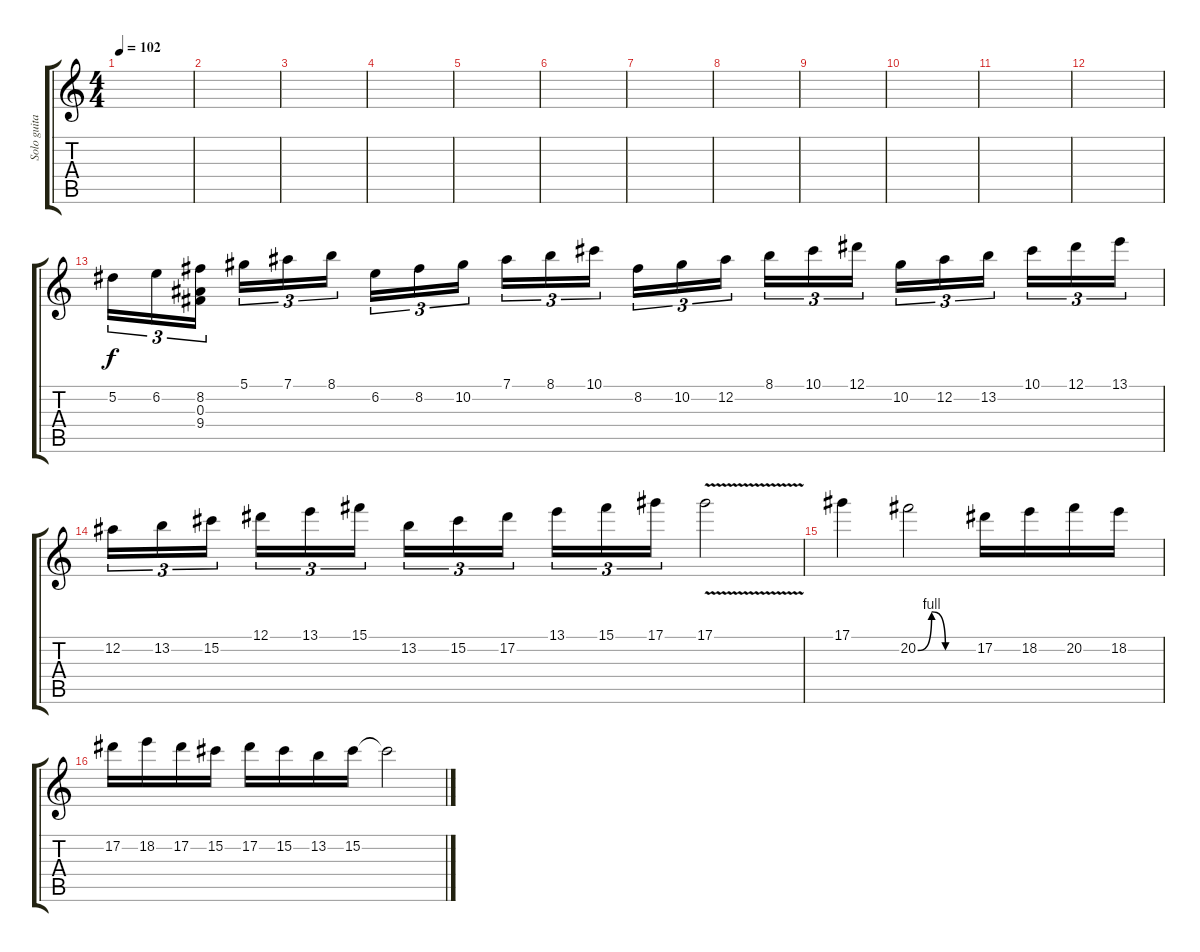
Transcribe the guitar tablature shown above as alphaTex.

\track ("Solo guitar 1" "Solo guita") {instrument overdrivenguitar}
\staff {score tabs}
\tuning (Eb4 Bb3 Gb3 Db3 Ab2 Eb2) {hide}
\ts (4 4)
\tempo 102
\clef g2
\ks aminor
|
|
|
|
|
|
|
|
|
|
|
|
5.2.16{tu (3 2)} 6.2.16{tu (3 2)} (8.2 0.3 9.4).16{tu (3 2)} 5.1.16{tu (3 2)} 7.1.16{tu (3 2)} 8.1.16{tu (3 2)} 6.2.16{tu (3 2)} 8.2.16{tu (3 2)} 10.2.16{tu (3 2)} 7.1.16{tu (3 2)} 8.1.16{tu (3 2)} 10.1.16{tu (3 2)} 8.2.16{tu (3 2)} 10.2.16{tu (3 2)} 12.2.16{tu (3 2)} 8.1.16{tu (3 2)} 10.1.16{tu (3 2)} 12.1.16{tu (3 2)} 10.2.16{tu (3 2)} 12.2.16{tu (3 2)} 13.2.16{tu (3 2)} 10.1.16{tu (3 2)} 12.1.16{tu (3 2)} 13.1.16{tu (3 2)} |
12.2.16{tu (3 2)} 13.2.16{tu (3 2)} 15.2.16{tu (3 2)} 12.1.16{tu (3 2)} 13.1.16{tu (3 2)} 15.1.16{tu (3 2)} 13.2.16{tu (3 2)} 15.2.16{tu (3 2)} 17.2.16{tu (3 2)} 13.1.16{tu (3 2)} 15.1.16{tu (3 2)} 17.1.16{tu (3 2)} 17.1{v}.2 |
17.1.4 20.2{be (custom 0 0 15 4 30 0 60 0)}.2 17.2.16 18.2.16 20.2.16 18.2.16 |
17.2.16 18.2.16 17.2.16 15.2.16 17.2.16 15.2.16 13.2.16 15.2.16 15.2{t}.2
